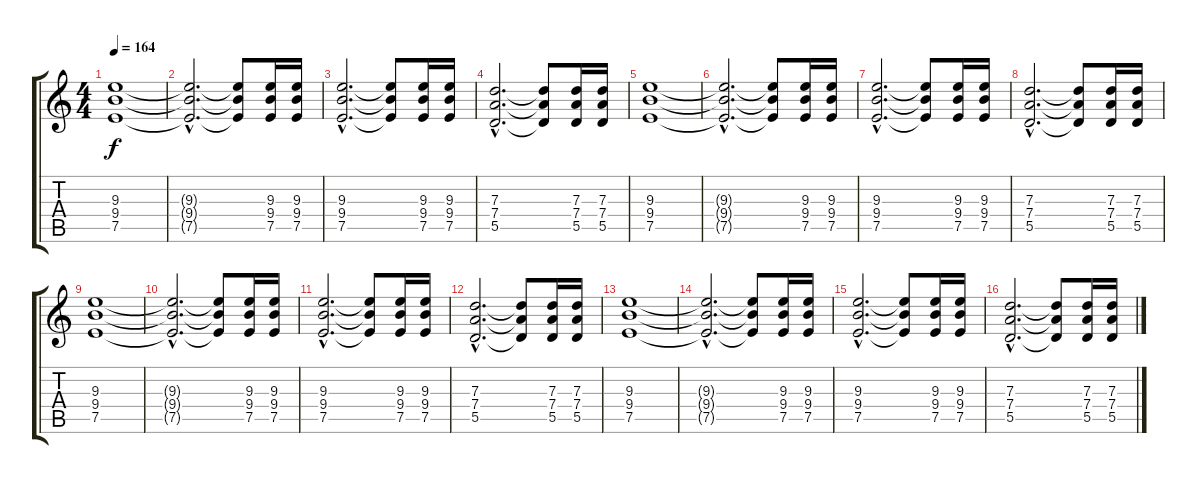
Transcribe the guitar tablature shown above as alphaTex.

\track "" {instrument distortionguitar}
\staff {score tabs}
\tuning (E4 B3 G3 D3 A2 E2) {hide}
\ts (4 4)
\tempo 164
\clef g2
\ks c
(9.3 9.4 7.5).1{dy f} |
(9.3{hac t} 9.4{hac t} 7.5{hac t}).2{d} (9.3{t} 9.4{t} 7.5{t}).8 (9.3 9.4 7.5).16 (9.3 9.4 7.5).16 |
(9.3{hac} 9.4{hac} 7.5{hac}).2{d} (9.3{t} 9.4{t} 7.5{t}).8 (9.3 9.4 7.5).16 (9.3 9.4 7.5).16 |
(7.3{hac} 7.4{hac} 5.5{hac}).2{d} (7.3{t} 7.4{t} 5.5{t}).8 (7.3 7.4 5.5).16 (7.3 7.4 5.5).16 |
(9.3 9.4 7.5).1 |
(9.3{hac t} 9.4{hac t} 7.5{hac t}).2{d} (9.3{t} 9.4{t} 7.5{t}).8 (9.3 9.4 7.5).16 (9.3 9.4 7.5).16 |
(9.3{hac} 9.4{hac} 7.5{hac}).2{d} (9.3{t} 9.4{t} 7.5{t}).8 (9.3 9.4 7.5).16 (9.3 9.4 7.5).16 |
(7.3{hac} 7.4{hac} 5.5{hac}).2{d} (7.3{t} 7.4{t} 5.5{t}).8 (7.3 7.4 5.5).16 (7.3 7.4 5.5).16 |
(9.3 9.4 7.5).1 |
(9.3{hac t} 9.4{hac t} 7.5{hac t}).2{d} (9.3{t} 9.4{t} 7.5{t}).8 (9.3 9.4 7.5).16 (9.3 9.4 7.5).16 |
(9.3{hac} 9.4{hac} 7.5{hac}).2{d} (9.3{t} 9.4{t} 7.5{t}).8 (9.3 9.4 7.5).16 (9.3 9.4 7.5).16 |
(7.3{hac} 7.4{hac} 5.5{hac}).2{d} (7.3{t} 7.4{t} 5.5{t}).8 (7.3 7.4 5.5).16 (7.3 7.4 5.5).16 |
(9.3 9.4 7.5).1 |
(9.3{hac t} 9.4{hac t} 7.5{hac t}).2{d} (9.3{t} 9.4{t} 7.5{t}).8 (9.3 9.4 7.5).16 (9.3 9.4 7.5).16 |
(9.3{hac} 9.4{hac} 7.5{hac}).2{d} (9.3{t} 9.4{t} 7.5{t}).8 (9.3 9.4 7.5).16 (9.3 9.4 7.5).16 |
(7.3{hac} 7.4{hac} 5.5{hac}).2{d} (7.3{t} 7.4{t} 5.5{t}).8 (7.3 7.4 5.5).16 (7.3 7.4 5.5).16
